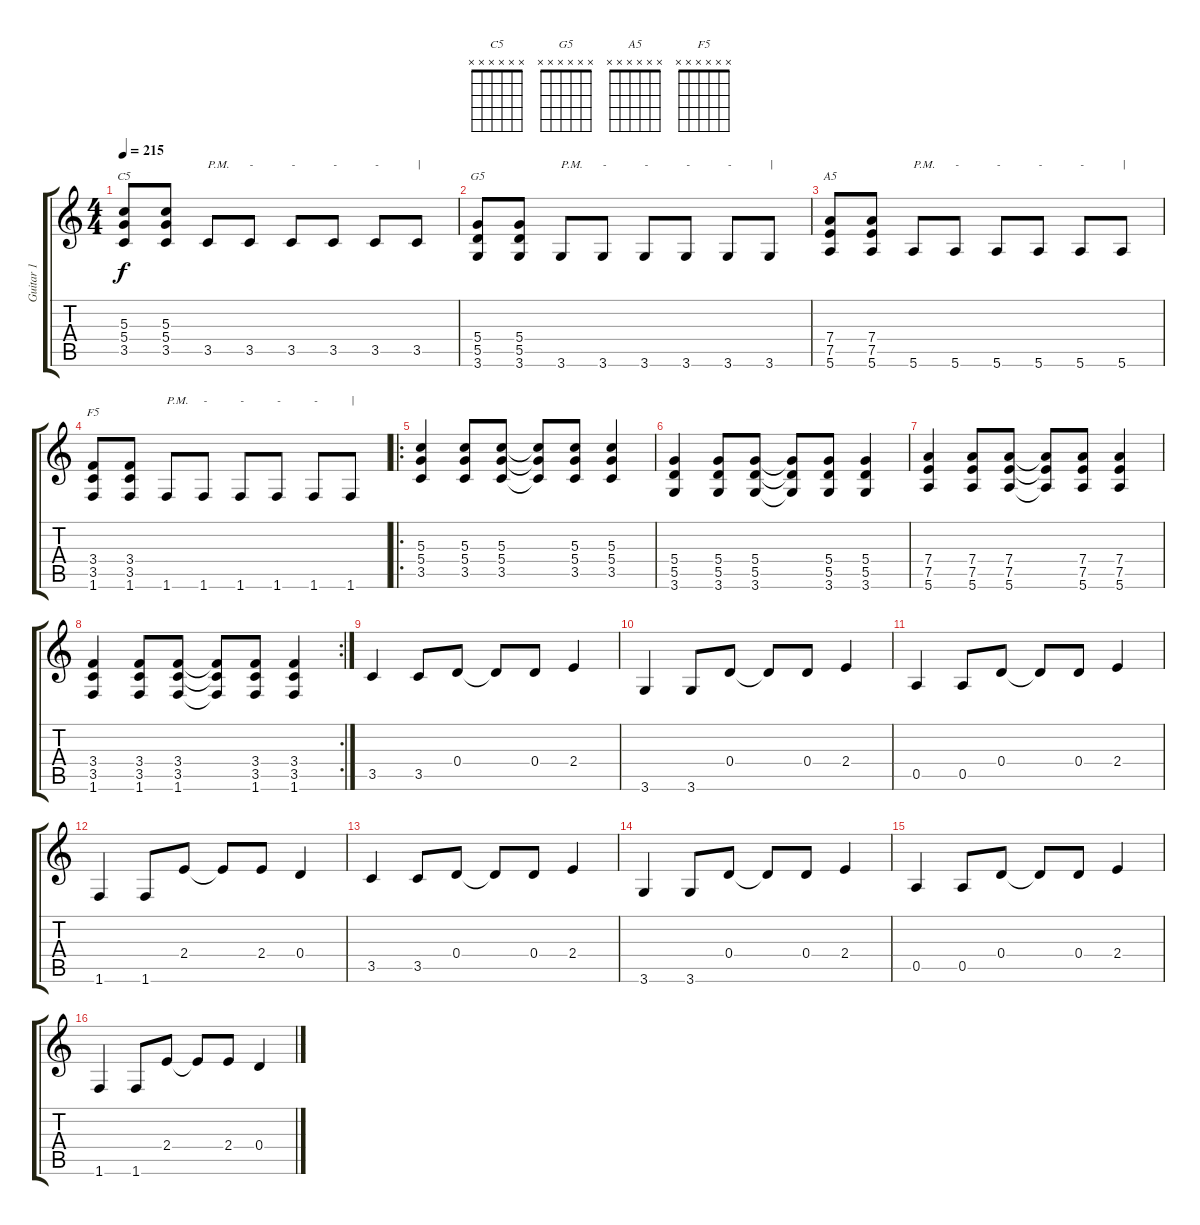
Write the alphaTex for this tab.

\track ("Guitar 1" "Guitar 1") {instrument distortionguitar}
\staff {score tabs}
\tuning (E4 B3 G3 D3 A2 E2) {hide}
\chord ("C5" x x x x x x) {firstfret 0}
\chord ("G5" x x x x x x) {firstfret 0}
\chord ("A5" x x x x x x) {firstfret 0}
\chord ("F5" x x x x x x) {firstfret 0}
\ts (4 4)
\tempo 215
\clef g2
\ks c
(5.3 5.4 3.5).8{ch "C5" dy f} (5.3 5.4 3.5).8 3.5.8{txt "P.M."} 3.5.8{txt "-"} 3.5.8{txt "-"} 3.5.8{txt "-"} 3.5.8{txt "-"} 3.5.8{txt "|"} |
(5.4 5.5 3.6).8{ch "G5"} (5.4 5.5 3.6).8 3.6.8{txt "P.M."} 3.6.8{txt "-"} 3.6.8{txt "-"} 3.6.8{txt "-"} 3.6.8{txt "-"} 3.6.8{txt "|"} |
(7.4 7.5 5.6).8{ch "A5"} (7.4 7.5 5.6).8 5.6.8{txt "P.M."} 5.6.8{txt "-"} 5.6.8{txt "-"} 5.6.8{txt "-"} 5.6.8{txt "-"} 5.6.8{txt "|"} |
(3.4 3.5 1.6).8{ch "F5"} (3.4 3.5 1.6).8 1.6.8{txt "P.M."} 1.6.8{txt "-"} 1.6.8{txt "-"} 1.6.8{txt "-"} 1.6.8{txt "-"} 1.6.8{txt "|"} |
\ro
(5.3 5.4 3.5).4 (5.3 5.4 3.5).8 (5.3 5.4 3.5).8 (5.3{t} 5.4{t} 3.5{t}).8 (5.3 5.4 3.5).8 (5.3 5.4 3.5).4 |
(5.4 5.5 3.6).4 (5.4 5.5 3.6).8 (5.4 5.5 3.6).8 (5.4{t} 5.5{t} 3.6{t}).8 (5.4 5.5 3.6).8 (5.4 5.5 3.6).4 |
(7.4 7.5 5.6).4 (7.4 7.5 5.6).8 (7.4 7.5 5.6).8 (7.4{t} 7.5{t} 5.6{t}).8 (7.4 7.5 5.6).8 (7.4 7.5 5.6).4 |
\rc 2
(3.4 3.5 1.6).4 (3.4 3.5 1.6).8 (3.4 3.5 1.6).8 (3.4{t} 3.5{t} 1.6{t}).8 (3.4 3.5 1.6).8 (3.4 3.5 1.6).4 |
3.5.4 3.5.8 0.4.8 0.4{t}.8 0.4.8 2.4.4 |
3.6.4 3.6.8 0.4.8 0.4{t}.8 0.4.8 2.4.4 |
0.5.4 0.5.8 0.4.8 0.4{t}.8 0.4.8 2.4.4 |
1.6.4 1.6.8 2.4.8 2.4{t}.8 2.4.8 0.4.4 |
3.5.4 3.5.8 0.4.8 0.4{t}.8 0.4.8 2.4.4 |
3.6.4 3.6.8 0.4.8 0.4{t}.8 0.4.8 2.4.4 |
0.5.4 0.5.8 0.4.8 0.4{t}.8 0.4.8 2.4.4 |
1.6.4 1.6.8 2.4.8 2.4{t}.8 2.4.8 0.4.4
